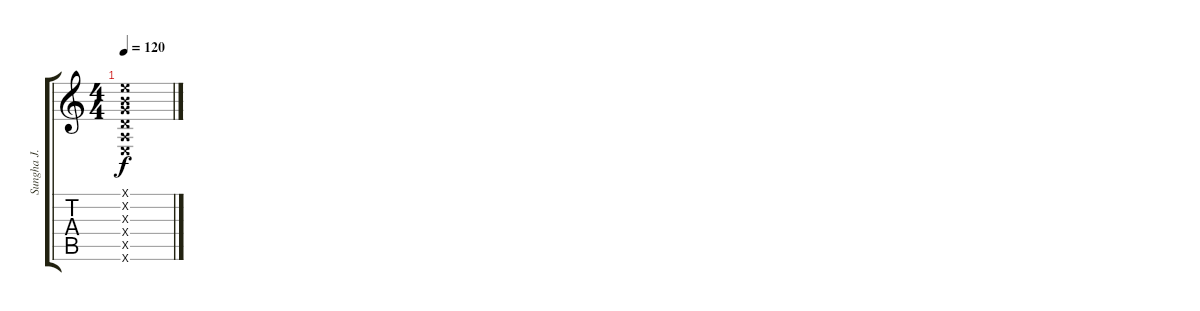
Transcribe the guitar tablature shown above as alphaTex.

\track ("Sungha J." "Sungha J.") {instrument acousticguitarsteel}
\staff {score tabs}
\tuning (E4 B3 G3 D3 A2 E2) {hide}
\ts (4 4)
\tempo 120
\clef g2
\ks c
(0.1{x} 0.2{x} 0.3{x} 0.4{x} 0.5{x} 0.6{x}).1{dy f}
